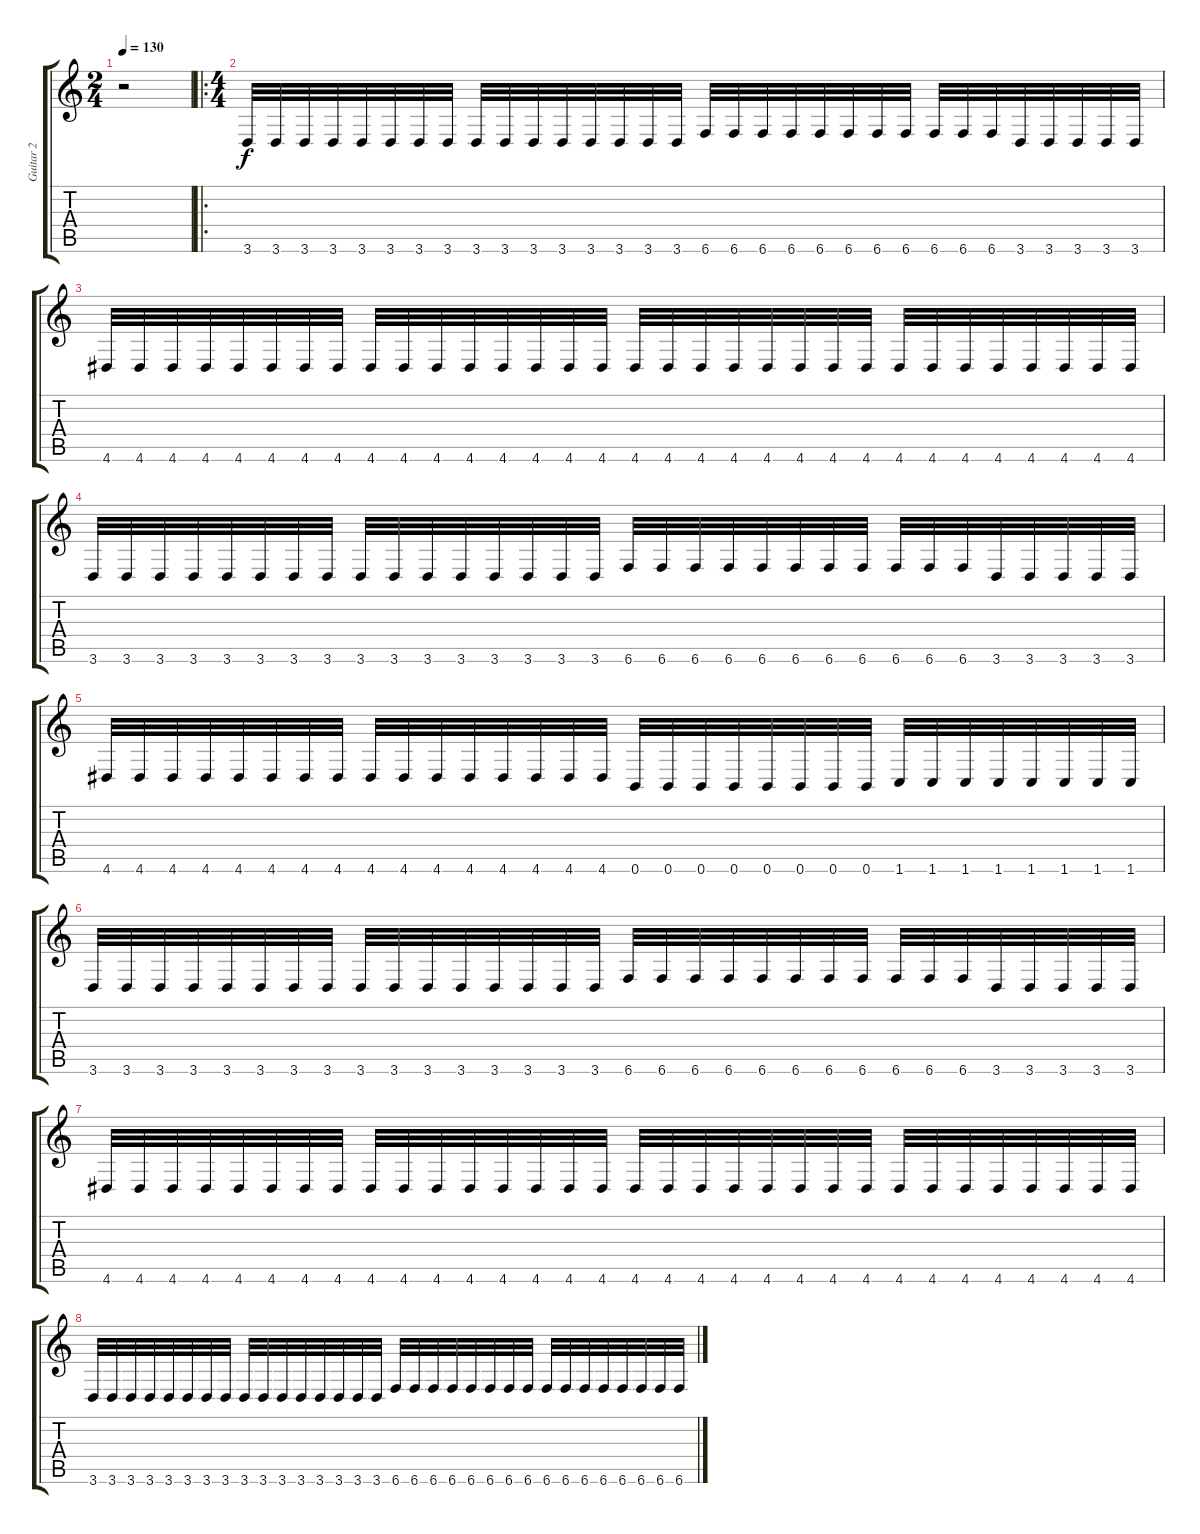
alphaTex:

\track ("Guitar 2" "Guitar 2") {instrument distortionguitar}
\staff {score tabs}
\tuning (B3 Gb3 D3 A2 E2 B1) {hide}
\ts (2 4)
\tempo 130
\clef g2
\ks c
r.2{dy f} |
\ro
\ts (4 4)
3.6.32 3.6.32 3.6.32 3.6.32 3.6.32 3.6.32 3.6.32 3.6.32 3.6.32 3.6.32 3.6.32 3.6.32 3.6.32 3.6.32 3.6.32 3.6.32 6.6.32 6.6.32 6.6.32 6.6.32 6.6.32 6.6.32 6.6.32 6.6.32 6.6.32 6.6.32 6.6.32 3.6.32 3.6.32 3.6.32 3.6.32 3.6.32 |
4.6.32 4.6.32 4.6.32 4.6.32 4.6.32 4.6.32 4.6.32 4.6.32 4.6.32 4.6.32 4.6.32 4.6.32 4.6.32 4.6.32 4.6.32 4.6.32 4.6.32 4.6.32 4.6.32 4.6.32 4.6.32 4.6.32 4.6.32 4.6.32 4.6.32 4.6.32 4.6.32 4.6.32 4.6.32 4.6.32 4.6.32 4.6.32 |
3.6.32 3.6.32 3.6.32 3.6.32 3.6.32 3.6.32 3.6.32 3.6.32 3.6.32 3.6.32 3.6.32 3.6.32 3.6.32 3.6.32 3.6.32 3.6.32 6.6.32 6.6.32 6.6.32 6.6.32 6.6.32 6.6.32 6.6.32 6.6.32 6.6.32 6.6.32 6.6.32 3.6.32 3.6.32 3.6.32 3.6.32 3.6.32 |
4.6.32 4.6.32 4.6.32 4.6.32 4.6.32 4.6.32 4.6.32 4.6.32 4.6.32 4.6.32 4.6.32 4.6.32 4.6.32 4.6.32 4.6.32 4.6.32 0.6.32 0.6.32 0.6.32 0.6.32 0.6.32 0.6.32 0.6.32 0.6.32 1.6.32 1.6.32 1.6.32 1.6.32 1.6.32 1.6.32 1.6.32 1.6.32 |
3.6.32 3.6.32 3.6.32 3.6.32 3.6.32 3.6.32 3.6.32 3.6.32 3.6.32 3.6.32 3.6.32 3.6.32 3.6.32 3.6.32 3.6.32 3.6.32 6.6.32 6.6.32 6.6.32 6.6.32 6.6.32 6.6.32 6.6.32 6.6.32 6.6.32 6.6.32 6.6.32 3.6.32 3.6.32 3.6.32 3.6.32 3.6.32 |
4.6.32 4.6.32 4.6.32 4.6.32 4.6.32 4.6.32 4.6.32 4.6.32 4.6.32 4.6.32 4.6.32 4.6.32 4.6.32 4.6.32 4.6.32 4.6.32 4.6.32 4.6.32 4.6.32 4.6.32 4.6.32 4.6.32 4.6.32 4.6.32 4.6.32 4.6.32 4.6.32 4.6.32 4.6.32 4.6.32 4.6.32 4.6.32 |
3.6.32 3.6.32 3.6.32 3.6.32 3.6.32 3.6.32 3.6.32 3.6.32 3.6.32 3.6.32 3.6.32 3.6.32 3.6.32 3.6.32 3.6.32 3.6.32 6.6.32 6.6.32 6.6.32 6.6.32 6.6.32 6.6.32 6.6.32 6.6.32 6.6.32 6.6.32 6.6.32 6.6.32 6.6.32 6.6.32 6.6.32 6.6.32
